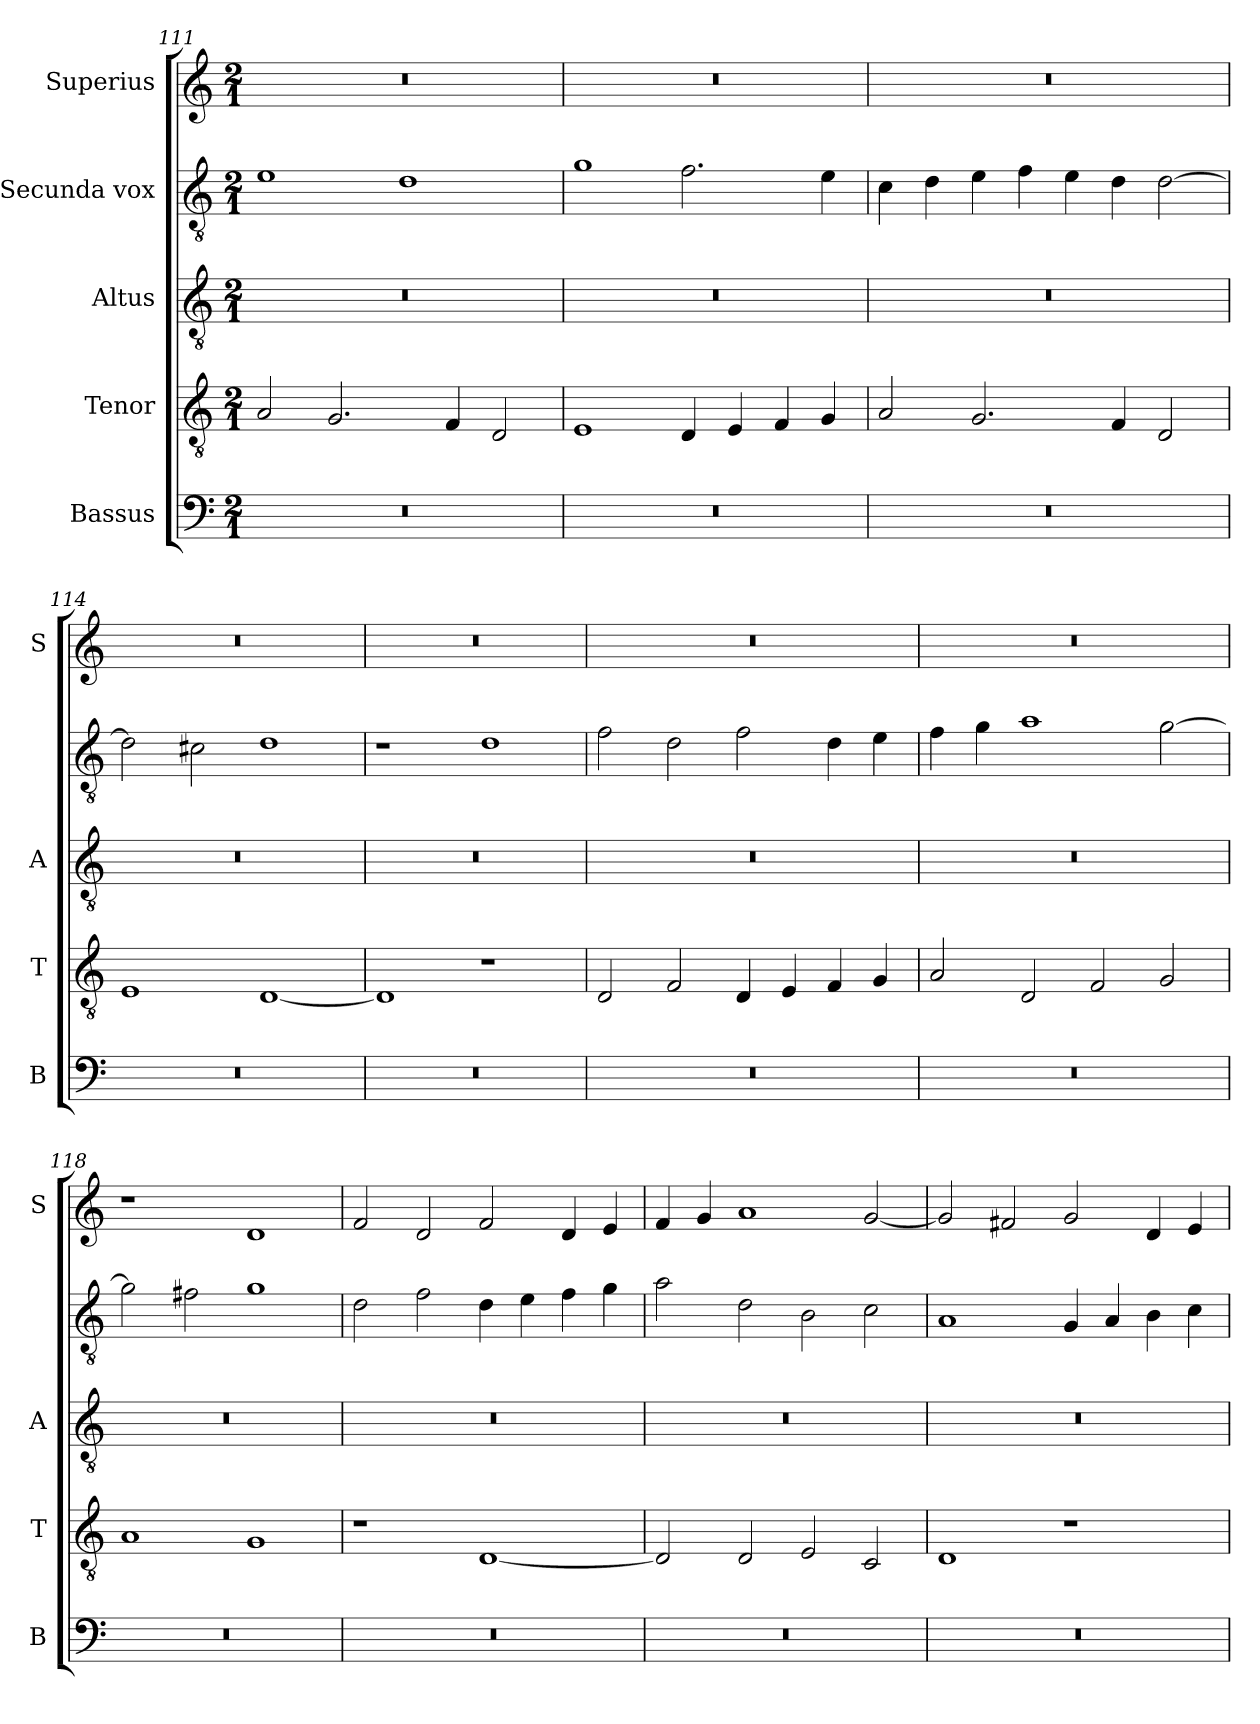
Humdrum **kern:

**kern	**kern	**kern	**kern	**kern
*part5	*part4	*part3	*part2	*part1
*staff5	*staff4	*staff3	*staff2	*staff1
*I"Bassus	*I"Tenor	*I"Altus	*I"Secunda vox	*I"Superius
*I'B	*I'T	*I'A	*	*I'S
*clefF4	*clefGv2	*clefGv2	*clefGv2	*clefG2
*k[]	*k[]	*k[]	*k[]	*k[]
*M2/1	*M2/1	*M2/1	*M2/1	*M2/1
=111	=111	=111	=111	=111
0r	2A/	0r	1e	0r
.	2.G/	.	.	.
.	.	.	1d	.
.	4F/	.	.	.
.	2D/	.	.	.
=112	=112	=112	=112	=112
0r	1E	0r	1g	0r
.	4D/	.	2.f\	.
.	4E/	.	.	.
.	4F/	.	.	.
.	4G/	.	4e\	.
=113	=113	=113	=113	=113
0r	2A/	0r	4c\	0r
.	.	.	4d\	.
.	2.G/	.	4e\	.
.	.	.	4f\	.
.	.	.	4e\	.
.	4F/	.	4d\	.
.	2D/	.	[2d\	.
=114	=114	=114	=114	=114
0r	1E	0r	2d\]	0r
.	.	.	2c#X\	.
.	[1D	.	1d	.
=115	=115	=115	=115	=115
0r	1D]	0r	1r	0r
.	1r	.	1d	.
=116	=116	=116	=116	=116
0r	2D/	0r	2f\	0r
.	2F/	.	2d\	.
.	4D/	.	2f\	.
.	4E/	.	.	.
.	4F/	.	4d\	.
.	4G/	.	4e\	.
=117	=117	=117	=117	=117
0r	2A/	0r	4f\	0r
.	.	.	4g\	.
.	2D/	.	1a	.
.	2F/	.	.	.
.	2G/	.	[2g\	.
=118	=118	=118	=118	=118
0r	1A	0r	2g\]	1r
.	.	.	2f#X\	.
.	1G	.	1g	1d
=119	=119	=119	=119	=119
0r	1r	0r	2d\	2f/
.	.	.	2f\	2d/
.	[1D	.	4d\	2f/
.	.	.	4e\	.
.	.	.	4f\	4d/
.	.	.	4g\	4e/
=120	=120	=120	=120	=120
0r	2D/]	0r	2a\	4f/
.	.	.	.	4g/
.	2D/	.	2d\	1a
.	2E/	.	2B\	.
.	2C/	.	2c\	[2g/
=121	=121	=121	=121	=121
0r	1D	0r	1A	2g/]
.	.	.	.	2f#X/
.	1r	.	4G/	2g/
.	.	.	4A/	.
.	.	.	4B\	4d/
.	.	.	4c\	4e/
=	=	=	=	=
*-	*-	*-	*-	*-
